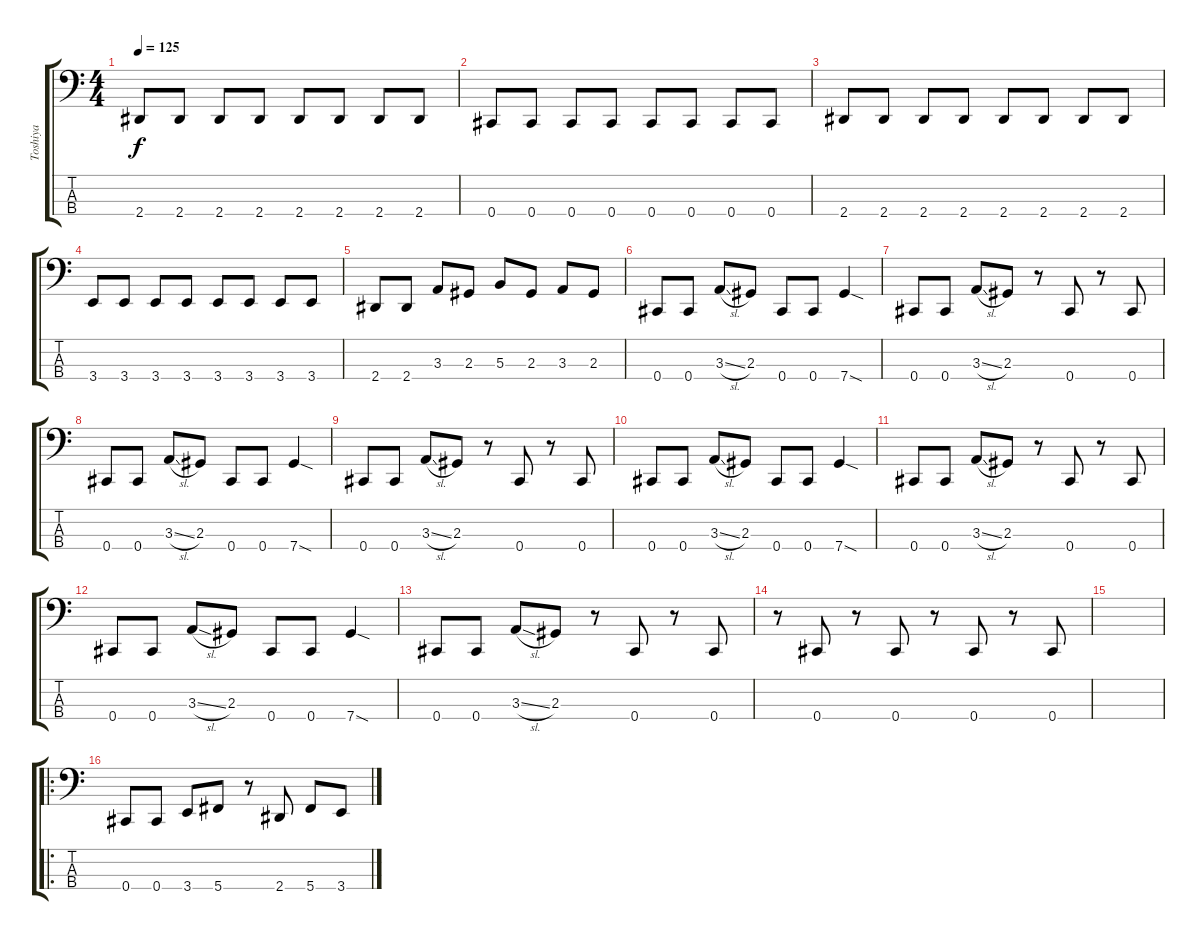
\track ("Toshiya" "Toshiya") {instrument electricbasspick}
\staff {score tabs}
\tuning (E2 B1 Gb1 Db1) {hide}
\ts (4 4)
\tempo 125
\clef f4
\ks c
2.4.8{dy f} 2.4.8 2.4.8 2.4.8 2.4.8 2.4.8 2.4.8 2.4.8 |
0.4.8 0.4.8 0.4.8 0.4.8 0.4.8 0.4.8 0.4.8 0.4.8 |
2.4.8 2.4.8 2.4.8 2.4.8 2.4.8 2.4.8 2.4.8 2.4.8 |
3.4.8 3.4.8 3.4.8 3.4.8 3.4.8 3.4.8 3.4.8 3.4.8 |
2.4.8 2.4.8 3.3.8 2.3.8 5.3.8 2.3.8 3.3.8 2.3.8 |
0.4.8 0.4.8 3.3{sl}.8 2.3.8 0.4.8 0.4.8 7.4{sod}.4 |
0.4.8 0.4.8 3.3{sl}.8 2.3.8 r.8 0.4.8 r.8 0.4.8 |
0.4.8 0.4.8 3.3{sl}.8 2.3.8 0.4.8 0.4.8 7.4{sod}.4 |
0.4.8 0.4.8 3.3{sl}.8 2.3.8 r.8 0.4.8 r.8 0.4.8 |
0.4.8 0.4.8 3.3{sl}.8 2.3.8 0.4.8 0.4.8 7.4{sod}.4 |
0.4.8 0.4.8 3.3{sl}.8 2.3.8 r.8 0.4.8 r.8 0.4.8 |
0.4.8 0.4.8 3.3{sl}.8 2.3.8 0.4.8 0.4.8 7.4{sod}.4 |
0.4.8 0.4.8 3.3{sl}.8 2.3.8 r.8 0.4.8 r.8 0.4.8 |
r.8 0.4.8 r.8 0.4.8 r.8 0.4.8 r.8 0.4.8 |
|
\ro
0.4.8 0.4.8 3.4.8 5.4.8 r.8 2.4.8 5.4.8 3.4.8
